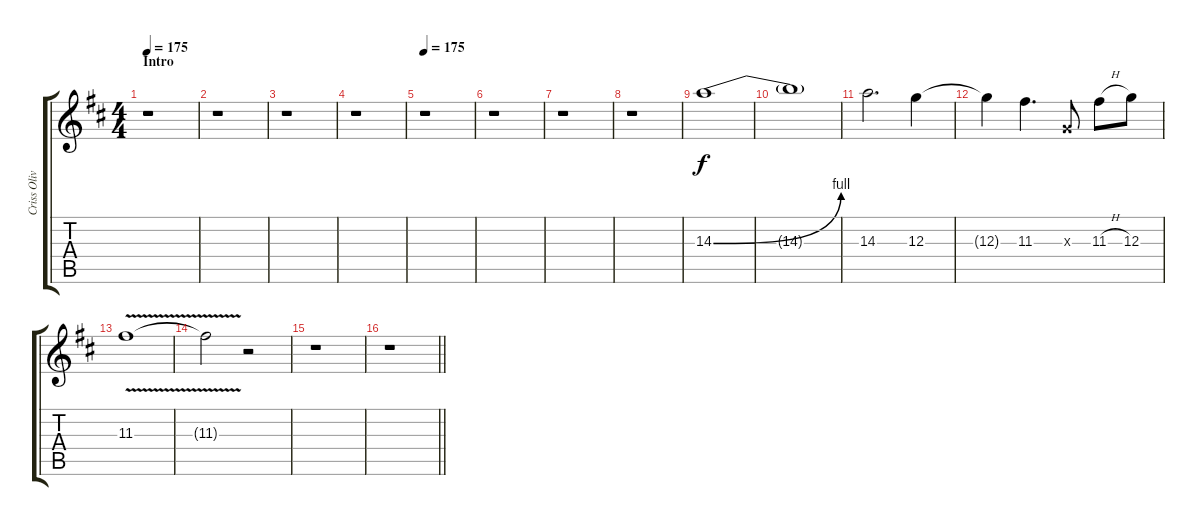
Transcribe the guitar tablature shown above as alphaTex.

\track ("Criss Oliva (lead)" "Criss Oliv") {instrument distortionguitar}
\staff {score tabs}
\tuning (E4 B3 G3 D3 A2 E2) {hide}
\ts (4 4)
\section ("" "Intro")
\tempo 175
\tempo 160
\tempo 175
\clef g2
\ks bminor
r.1{dy f instrument distortionguitar} |
r.1 |
r.1 |
r.1 |
\tempo 175
r.1 |
r.1 |
r.1 |
r.1 |
14.3{be (bend 0 0 60 4)}.1 |
14.3{t}.1 |
14.3.2{d} 12.3.4 |
12.3{t}.4 11.3.4{d} 0.3{x}.8 11.3{h}.8 12.3.8 |
11.3{v}.1 |
11.3{t}.2 r.2 |
r.1 |
\barLineRight lightlight
r.1
